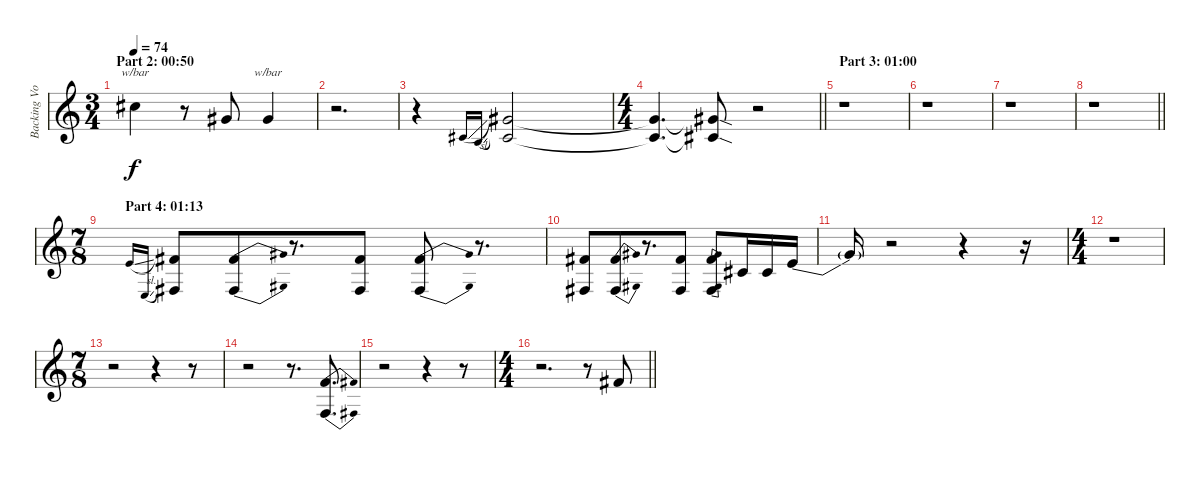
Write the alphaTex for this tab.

\track ("Backing Vocals" "Backing Vo") {instrument lead2sawtooth}
\staff {score}
\tuning (Db4 Ab3 E3 B2 Gb2 Db2) {hide}
\ts (3 4)
\section ("" "Part 2: 00:50")
\tempo 74
\clef g2
\ks c
12.1.4{tbe (custom default 0 0 30 0 60 -10) dy f} r.8 12.2.8 12.2.4{tbe (custom default 0 0 30 0 60 -18)} |
r.2{d} |
r.4 5.2{sl}.16{gr onbeat} 7.3{sl}.16{gr onbeat} (12.2 9.3).2 |
\ts (4 4)
\barLineRight lightlight
(12.2{t} 9.3{t}).4{d} (12.2{sod t} 9.3{sod t}).8 r.2 |
\section ("" "Part 3: 01:00")
r.1 |
r.1 |
r.1 |
\barLineRight lightlight
r.1 |
\ts (7 8)
\section ("" "Part 4: 01:13")
3.1{sl}.16{gr onbeat} 0.3{sl}.16{gr onbeat} (5.1 2.3).8 (5.1{be (bend 0 0 60 4)} 2.3{be (bend 0 0 60 4)}).8 r.8{d} (5.1 2.3).8 (5.1{be (bend 0 0 60 4)} 2.3{be (bend 0 0 60 4)}).8 r.8{d} |
(5.1 2.3).8 (5.1{be (bend 0 0 60 4)} 2.3{be (bend 0 0 60 4)}).8 r.8{d} (5.1 2.3).8 (5.1{be (bend 0 0 60 4)} 2.3{be (bend 0 0 60 4)}).8 5.2.16 5.2.16 8.2{be (bend 0 0 60 6)}.16 |
8.2{t}.16 r.2 r.4 r.16 |
\ts (4 4)
r.1 |
\ts (7 8)
r.2 r.4 r.8 |
r.2 r.8{d} (9.2{be (bend 0 0 60 2)} 6.4{be (bend 0 0 60 2)}).8{d} |
r.2 r.4 r.8 |
\ts (4 4)
\barLineRight lightlight
r.2{d} r.8 10.2.8
